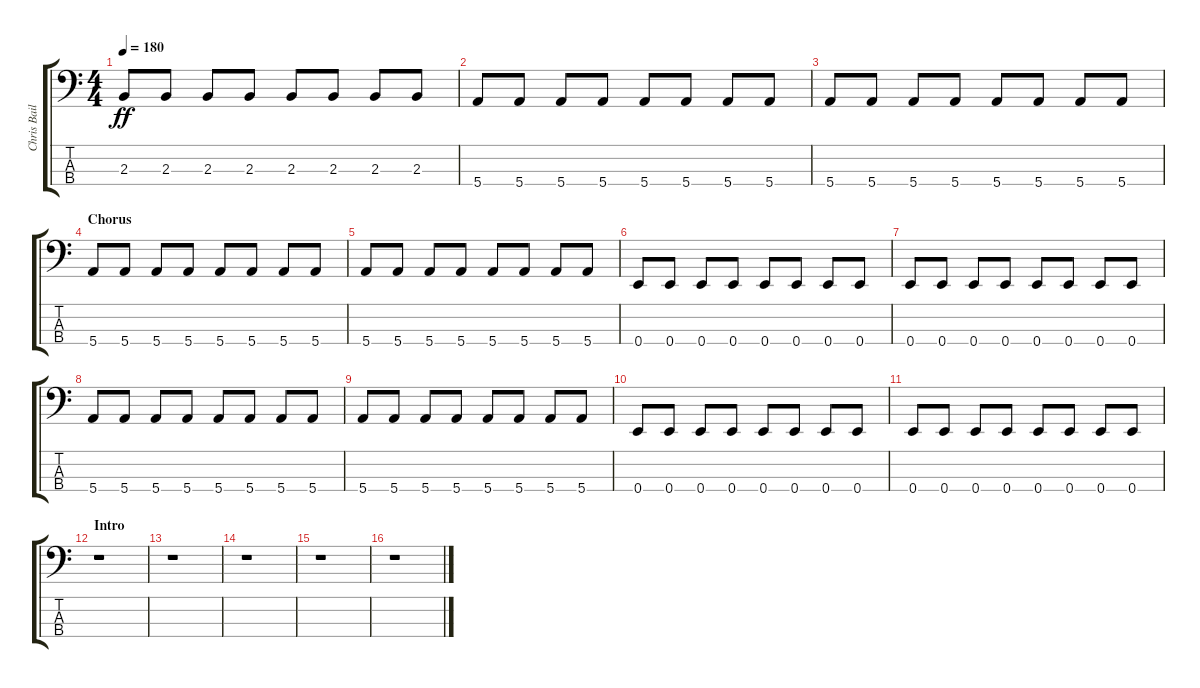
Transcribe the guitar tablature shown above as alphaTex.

\track ("Chris Bailey" "Chris Bail") {instrument electricbasspick}
\staff {score tabs}
\tuning (G2 D2 A1 E1) {hide}
\ts (4 4)
\tempo 180
\clef f4
\ks c
2.3.8{dy ff} 2.3.8 2.3.8 2.3.8 2.3.8 2.3.8 2.3.8 2.3.8 |
5.4.8 5.4.8 5.4.8 5.4.8 5.4.8 5.4.8 5.4.8 5.4.8 |
5.4.8 5.4.8 5.4.8 5.4.8 5.4.8 5.4.8 5.4.8 5.4.8 |
\section ("" "Chorus")
5.4.8 5.4.8 5.4.8 5.4.8 5.4.8 5.4.8 5.4.8 5.4.8 |
5.4.8 5.4.8 5.4.8 5.4.8 5.4.8 5.4.8 5.4.8 5.4.8 |
0.4.8 0.4.8 0.4.8 0.4.8 0.4.8 0.4.8 0.4.8 0.4.8 |
0.4.8 0.4.8 0.4.8 0.4.8 0.4.8 0.4.8 0.4.8 0.4.8 |
5.4.8 5.4.8 5.4.8 5.4.8 5.4.8 5.4.8 5.4.8 5.4.8 |
5.4.8 5.4.8 5.4.8 5.4.8 5.4.8 5.4.8 5.4.8 5.4.8 |
0.4.8 0.4.8 0.4.8 0.4.8 0.4.8 0.4.8 0.4.8 0.4.8 |
0.4.8 0.4.8 0.4.8 0.4.8 0.4.8 0.4.8 0.4.8 0.4.8 |
\section ("" "Intro")
r.1 |
r.1 |
r.1 |
r.1 |
r.1
